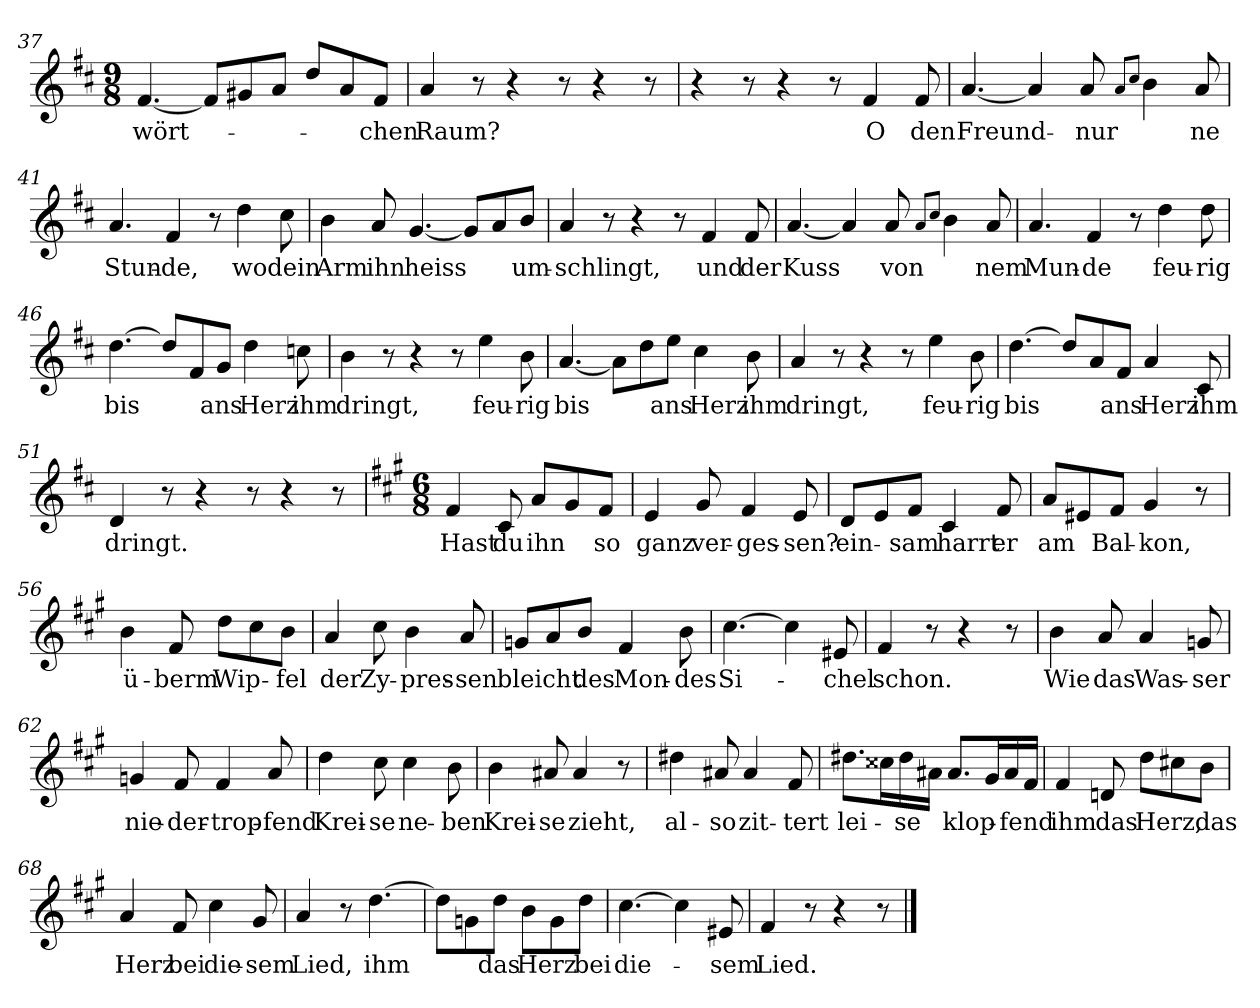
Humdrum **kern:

**kern	**text
*part1	*part1
*staff1	*staff1
!!LO:LB:g=z
*clefG2	*
*k[f#c#]	*
*M9/8	*
=37	=37
!	!LO:LY:b
[4.f#/	-wört-
8f#/L]	.
8g#X/	.
8a/J	.
8dd/L	.
8a/	.
!	!LO:LY:b
8f#/J	-chen
=38	=38
!	!LO:LY:b
4a/	Raum?
8r	.
4r	.
8r	.
4r	.
8r	.
=39	=39
4r	.
8r	.
4r	.
8r	.
!	!LO:LY:b
4f#/	O
!	!LO:LY:b
8f#/	den
=40	=40
!	!LO:LY:b
[4.a/	Freund-
4a/]	.
!	!LO:LY:b
8a/	nur
8qa/L	.
8qcc#/J	.
4b\	.
!	!LO:LY:b
8a/	-ne
=41	=41
!	!LO:LY:b
4.a/	Stun-
!	!LO:LY:b
4f#/	-de,
8r	.
!	!LO:LY:b
4dd\	wo
!	!LO:LY:b
8cc#\	dein
=42	=42
!	!LO:LY:b
4b\	Arm
!	!LO:LY:b
8a/	ihn
!	!LO:LY:b
[4.g/	heiss
8g/L]	.
8a/	.
!	!LO:LY:b
8b/J	um-
!!LO:LB:g=z
=43	=43
!	!LO:LY:b
4a/	-schlingt,
8r	.
4r	.
8r	.
!	!LO:LY:b
4f#/	und
!	!LO:LY:b
8f#/	der
=44	=44
!	!LO:LY:b
[4.a/	Kuss
4a/]	.
!	!LO:LY:b
8a/	von
8qa/L	.
8qcc#/J	.
4b\	.
!	!LO:LY:b
8a/	-nem
=45	=45
!	!LO:LY:b
4.a/	Mun-
!	!LO:LY:b
4f#/	-de
8r	.
!	!LO:LY:b
4dd\	feu-
!	!LO:LY:b
8dd\	-rig
=46	=46
!	!LO:LY:b
[4.dd\	bis
8dd/L]	.
8f#/	.
!	!LO:LY:b
8g/J	ans
!	!LO:LY:b
4dd\	Herz
!	!LO:LY:b
8ccn\	ihm
=47	=47
!	!LO:LY:b
4b\	dringt,
8r	.
4r	.
8r	.
!	!LO:LY:b
4ee\	feu-
!	!LO:LY:b
8b\	-rig
=48	=48
!	!LO:LY:b
[4.a/	bis
8a\L]	.
8dd\	.
!	!LO:LY:b
8ee\J	ans
!	!LO:LY:b
4cc#\	Herz
!	!LO:LY:b
8b\	ihm
!!LO:LB:g=z
=49	=49
!	!LO:LY:b
4a/	dringt,
8r	.
4r	.
8r	.
!	!LO:LY:b
4ee\	feu-
!	!LO:LY:b
8b\	-rig
=50	=50
!	!LO:LY:b
[4.dd\	bis
8dd/L]	.
8a/	.
!	!LO:LY:b
8f#/J	ans
!	!LO:LY:b
4a/	Herz
!	!LO:LY:b
8c#/	ihm
=51	=51
!	!LO:LY:b
4d/	dringt.
8r	.
4r	.
8r	.
4r	.
8r	.
=52	=52
*k[f#c#g#]	*
*M6/8	*
!	!LO:LY:b
4f#/	Hast
!	!LO:LY:b
8c#/	du
!	!LO:LY:b
8a/L	ihn
8g#/	.
!	!LO:LY:b
8f#/J	so
=53	=53
!	!LO:LY:b
4e/	ganz
!	!LO:LY:b
8g#/	ver-
!	!LO:LY:b
4f#/	-ges-
!	!LO:LY:b
8e/	-sen?
=54	=54
!	!LO:LY:b
8d/L	ein-
8e/	.
!	!LO:LY:b
8f#/J	-sam
!	!LO:LY:b
4c#/	harrt
!	!LO:LY:b
8f#/	er
!!LO:LB:g=z
=55	=55
!	!LO:LY:b
8a/L	am
8e#X/	.
!	!LO:LY:b
8f#/J	Bal-
!	!LO:LY:b
4g#/	-kon,
8r	.
=56	=56
!	!LO:LY:b
4b\	ü-
!	!LO:LY:b
8f#/	-berm
!	!LO:LY:b
8dd\L	Wip-
8cc#\	.
!	!LO:LY:b
8b\J	-fel
=57	=57
!	!LO:LY:b
4a/	der
!	!LO:LY:b
8cc#\	Zy-
!	!LO:LY:b
4b\	-pres-
!	!LO:LY:b
8a/	-sen
=58	=58
!	!LO:LY:b
8gn/L	bleicht
8a/	.
!	!LO:LY:b
8b/J	des
!	!LO:LY:b
4f#/	Mon-
!	!LO:LY:b
8b\	-des
=59	=59
!	!LO:LY:b
[4.cc#\	Si-
4cc#\]	.
!	!LO:LY:b
8e#X/	-chel
=60	=60
!	!LO:LY:b
4f#/	schon.
8r	.
4r	.
8r	.
=61	=61
!	!LO:LY:b
4b\	Wie
!	!LO:LY:b
8a/	das
!	!LO:LY:b
4a/	Was-
!	!LO:LY:b
8gn/	-ser
!!LO:PB:g=z
=62	=62
!	!LO:LY:b
4gn/	nie-
!	!LO:LY:b
8f#/	-der-
!	!LO:LY:b
4f#/	-trop-
!	!LO:LY:b
8a/	-fend
=63	=63
!	!LO:LY:b
4dd\	Krei-
!	!LO:LY:b
8cc#\	-se
!	!LO:LY:b
4cc#\	ne-
!	!LO:LY:b
8b\	-ben
=64	=64
!	!LO:LY:b
4b\	Krei-
!	!LO:LY:b
8a#X/	-se
!	!LO:LY:b
4a#/	zieht,
8r	.
=65	=65
!	!LO:LY:b
4dd#X\	al-
!	!LO:LY:b
8a#X/	-so
!	!LO:LY:b
4a#/	zit-
!	!LO:LY:b
8f#/	-tert
=66	=66
!	!LO:LY:b
8.dd#X\L	lei-
16cc##X\L	.
!	!LO:LY:b
16dd#\	-se
16a#X\JJ	.
!	!LO:LY:b
8.a#/L	klop-
16g#/L	.
!	!LO:LY:b
16a#/	-fend
16f#/JJ	.
=67	=67
!	!LO:LY:b
4f#/	ihm
!	!LO:LY:b
8dn/	das
!	!LO:LY:b
8dd\L	Herz,
8cc#X\	.
!	!LO:LY:b
8b\J	das
!!LO:LB:g=z
=68	=68
!	!LO:LY:b
4a/	Herz
!	!LO:LY:b
8f#/	bei
!	!LO:LY:b
4cc#\	die-
!	!LO:LY:b
8g#/	-sem
=69	=69
!	!LO:LY:b
4a/	Lied,
8r	.
!	!LO:LY:b
[4.dd\	ihm
=70	=70
8dd\L]	.
8gn\	.
!	!LO:LY:b
8dd\J	das
!	!LO:LY:b
8b\L	Herz
8g\	.
!	!LO:LY:b
8dd\J	bei
=71	=71
!	!LO:LY:b
[4.cc#\	die-
4cc#\]	.
!	!LO:LY:b
8e#X/	-sem
=72	=72
!	!LO:LY:b
4f#/	Lied.
8r	.
4r	.
8r	.
==	==
*-	*-
